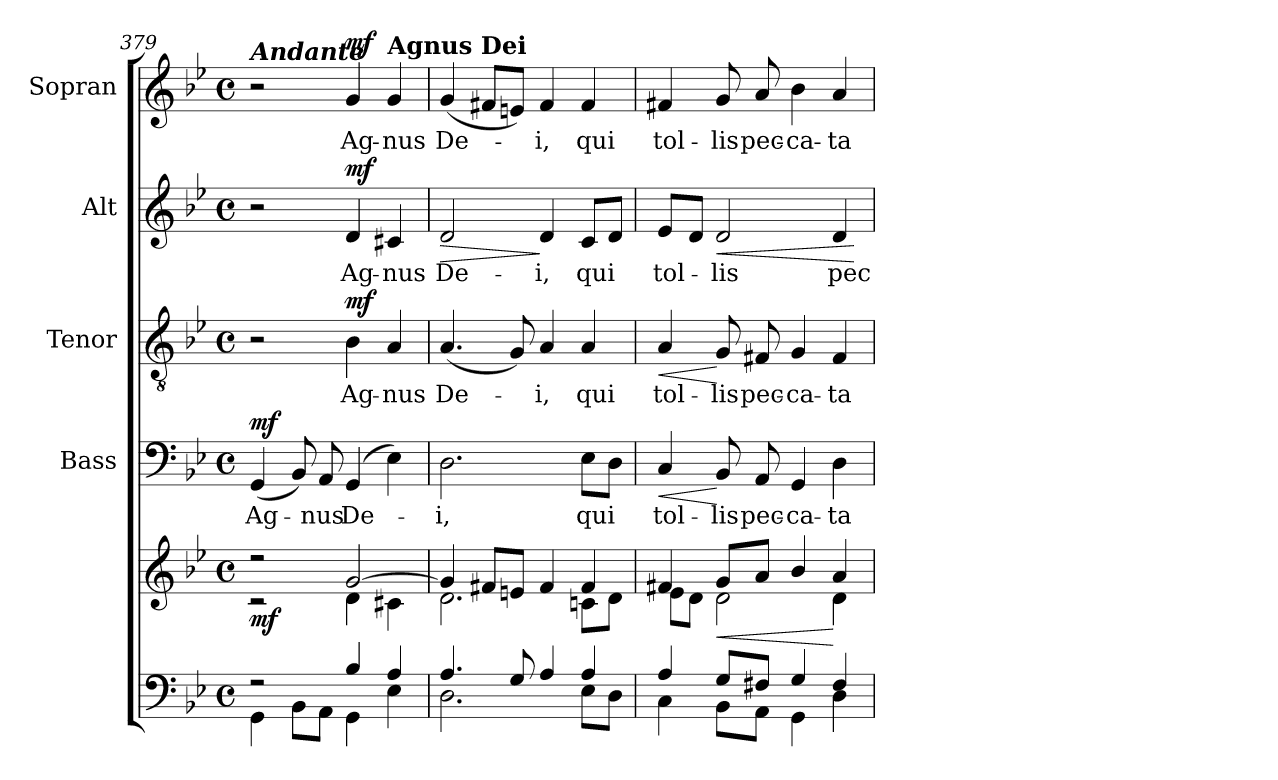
**kern	**kern	**dynam	**kern	**text	**dynam	**kern	**text	**dynam	**kern	**text	**dynam	**kern	**text	**dynam
*part5	*part5	*part5	*part4	*part4	*part4	*part3	*part3	*part3	*part2	*part2	*part2	*part1	*part1	*part1
*staff6	*staff5	*staff5/6	*staff4	*staff4	*staff4	*staff3	*staff3	*staff3	*staff2	*staff2	*staff2	*staff1	*staff1	*staff1
*	*	*	*I"Bass	*	*	*I"Tenor	*	*	*I"Alt	*	*	*I"Sopran	*	*
*	*	*	*I'B.	*	*	*I'T.	*	*	*I'A.	*	*	*I'S.	*	*
!!LO:LB:g=z
*clefF4	*clefG2	*	*clefF4	*	*	*clefGv2	*	*	*clefG2	*	*	*clefG2	*	*
*k[b-e-]	*k[b-e-]	*	*k[b-e-]	*	*	*k[b-e-]	*	*	*k[b-e-]	*	*	*k[b-e-]	*	*
*B-:	*B-:	*	*B-:	*	*	*B-:	*	*	*B-:	*	*	*B-:	*	*
*M4/4	*M4/4	*	*M4/4	*	*	*M4/4	*	*	*M4/4	*	*	*M4/4	*	*
*met(c)	*met(c)	*	*met(c)	*	*	*met(c)	*	*	*met(c)	*	*	*met(c)	*	*
=379	=379	=379	=379	=379	=379	=379	=379	=379	=379	=379	=379	=379	=379	=379
*^	*^	*	*	*	*	*	*	*	*	*	*	*	*	*
!	!	!	!	!	!	!	!	!	!	!	!	!	!	!LO:TX:a:Bi:t=Andante	!	!
!	!	!	!	!LO:DY:b	!	!LO:LY:b	!LO:DY:a	!	!	!	!	!	!	!	!	!
2rF	4GG\	2r	2r	mf	(<4GG/	Ag-	mf	2r	.	.	2r	.	.	2r	.	.
.	8BB-\L	.	.	.	8BB-/)	.	.	.	.	.	.	.	.	.	.	.
!	!	!	!	!	!	!LO:LY:b	!	!	!	!	!	!	!	!	!	!
.	8AA\J	.	.	.	8AA/	-nus	.	.	.	.	.	.	.	.	.	.
!	!	!	!	!	!	!LO:LY:b	!	!	!LO:LY:b	!LO:DY:a	!	!LO:LY:b	!LO:DY:a	!	!LO:LY:b	!LO:DY:a
4B-/	4GG\	[>2g/	4d\	.	(4GG/	De-	.	4B-\	Ag-	mf	4d/	Ag-	mf	4g/	Ag-	mf
!	!	!	!	!	!	!	!	!	!	!	!	!	!	!LO:TX:a:B:t=Agnus Dei	!	!
!	!	!	!	!	!	!	!	!	!LO:LY:b	!	!	!LO:LY:b	!	!	!LO:LY:b	!
4A/	4E-\	.	4c#X\	.	4E-\)	.	.	4A/	-nus	.	4c#X/	-nus	.	4g/	-nus	.
=380	=380	=380	=380	=380	=380	=380	=380	=380	=380	=380	=380	=380	=380	=380	=380	=380
!	!	!	!	!	!	!LO:LY:b	!	!	!LO:LY:b	!	!	!LO:LY:b	!LO:HP:b	!	!LO:LY:b	!
4.A/	2.D\	4g/]	2.d\	.	2.D\	-i,	.	(<4.A/	De-	.	2d/	De-	>	(<4g/	De-	.
.	.	8f#X/L	.	.	.	.	.	.	.	.	.	.	.	8f#X/L	.	.
8G/	.	8en/J	.	.	.	.	.	8G/)	.	.	.	.	.	8en/J)	.	.
!	!	!	!	!	!	!	!	!	!LO:LY:b	!	!	!LO:LY:b	!	!	!LO:LY:b	!
4A/	.	4f#/	.	.	.	.	.	4A/	-i,	.	4d/	-i,	]	4f#/	-i,	.
!	!	!	!	!	!	!LO:LY:b	!	!	!LO:LY:b	!	!	!LO:LY:b	!	!	!LO:LY:b	!
4A/	8E-\L	4f#/	8cn\L	.	8E-\L	qui	.	4A/	qui	.	8c/L	qui	.	4f#/	qui	.
.	8D\J	.	8d\J	.	8D\J	.	.	.	.	.	8d/J	.	.	.	.	.
=381	=381	=381	=381	=381	=381	=381	=381	=381	=381	=381	=381	=381	=381	=381	=381	=381
!	!	!	!	!	!	!LO:LY:b	!LO:HP:b	!	!LO:LY:b	!LO:HP:b	!	!LO:LY:b	!	!	!LO:LY:b	!
4A/	4C\	4f#X/	8e-\L	.	4C/	tol-	<	4A/	tol-	<	8e-/L	tol-	.	4f#X/	tol-	.
.	.	.	8d\J	.	.	.	.	.	.	.	8d/J	.	.	.	.	.
!	!	!	!	!LO:HP:b	!	!LO:LY:b	!	!	!LO:LY:b	!	!	!LO:LY:b	!LO:HP:b	!	!LO:LY:b	!
8G/L	8BB-\L	8g/L	2d\	<	8BB-/	-lis	[	8G/	-lis	[	2d/	-lis	<	8g/	-lis	.
!	!	!	!	!	!	!LO:LY:b	!	!	!LO:LY:b	!	!	!	!	!	!LO:LY:b	!
8F#X/J	8AA\J	8a/J	.	.	8AA/	pec-	.	8F#X/	pec-	.	.	.	.	8a/	pec-	.
!	!	!	!	!	!	!LO:LY:b	!	!	!LO:LY:b	!	!	!	!	!	!LO:LY:b	!
4G/	4GG\	4b-/	.	.	4GG/	-ca-	.	4G/	-ca-	.	.	.	.	4b-\	-ca-	.
!	!	!	!	!	!	!LO:LY:b	!	!	!LO:LY:b	!	!	!LO:LY:b	!	!	!LO:LY:b	!
4F#/	4D\	4a/	4d\	[	4D\	-ta	.	4F#/	-ta	.	4d/	pec-	.	4a/	-ta	.
*v	*v	*	*	*	*	*	*	*	*	*	*	*	*	*	*	*
*	*v	*v	*	*	*	*	*	*	*	*	*	*	*	*	*
.	.	.	.	.	.	.	.	.	.	.	[	.	.	.
=	=	=	=	=	=	=	=	=	=	=	=	=	=	=
*-	*-	*-	*-	*-	*-	*-	*-	*-	*-	*-	*-	*-	*-	*-
